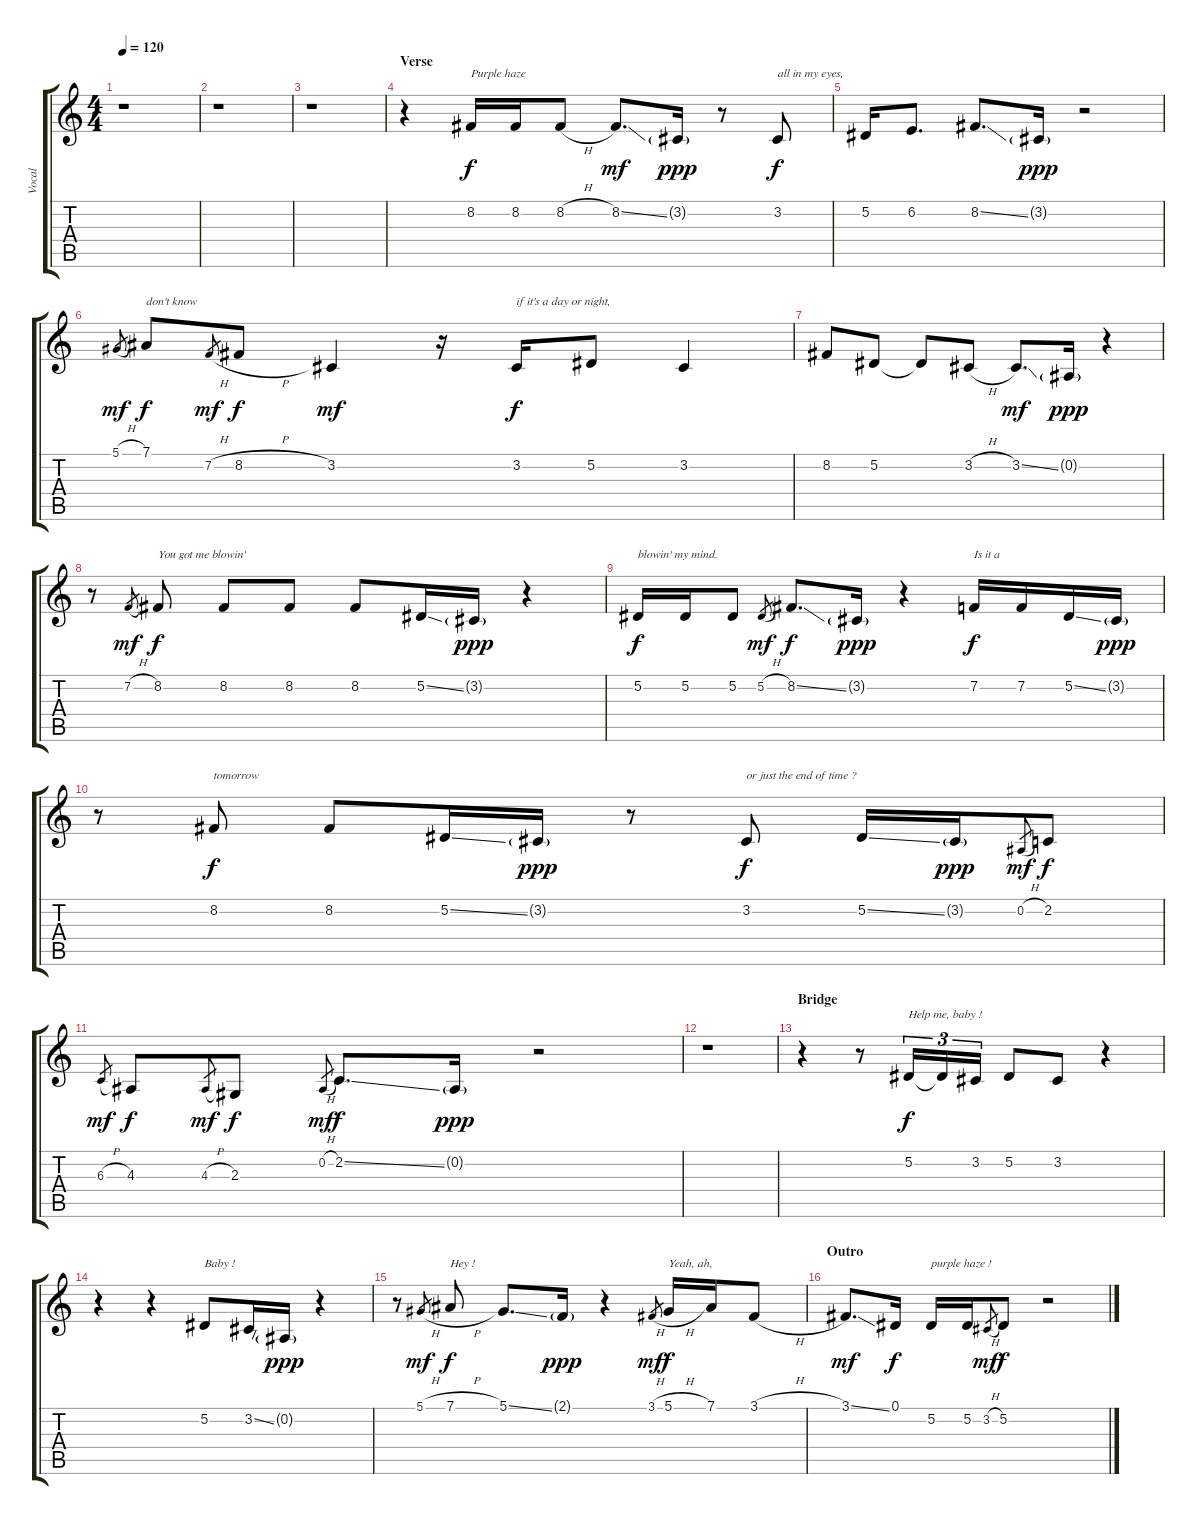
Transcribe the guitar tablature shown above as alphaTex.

\track ("Vocal" "Vocal") {instrument flute}
\staff {score tabs}
\tuning (Eb4 Bb3 Gb3 Db3 Ab2 Eb2) {hide}
\ts (4 4)
\tempo 120
\clef g2
\ks c
r.1{dy f} |
r.1 |
r.1 |
\section ("" "Verse")
r.4 8.2.16{txt "Purple haze"} 8.2.16 8.2{h}.8 8.2{ss}.8{d dy mf} 3.2{g}.16{dy ppp} r.8 3.2.8{txt "all in my eyes," dy f} |
5.2.16 6.2.8{d} 8.2{ss}.8{d} 3.2{g}.16{dy ppp} r.2 |
5.1{h}.8{gr dy mf} 7.1.8{txt "don't know" dy f} 7.2{h}.8{gr dy mf} 8.2{h}.8{dy f} 3.2.4{dy mf} r.16 3.2.16{txt "if it's a day or night," dy f} 5.2.8 3.2.4 |
8.2.8 5.2.8 5.2{t}.8 3.2{h}.8 3.2{ss}.8{d dy mf} 0.2{g}.16{dy ppp} r.4 |
r.8 7.2{h}.8{gr dy mf} 8.2.8{txt "You got me blowin'" dy f} 8.2.8 8.2.8 8.2.8 5.2{ss}.16 3.2{g}.16{dy ppp} r.4 |
5.2.16{txt "blowin' my mind." dy f} 5.2.16 5.2.8 5.2{h}.8{gr dy mf} 8.2{ss}.8{d dy f} 3.2{g}.16{dy ppp} r.4 7.2.16{txt "Is it a" dy f} 7.2.16 5.2{ss}.16 3.2{g}.16{dy ppp} |
r.8 8.2.8{txt "tomorrow" dy f} 8.2.8 5.2{ss}.16 3.2{g}.16{dy ppp} r.8 3.2.8{txt "or just the end of time ?" dy f} 5.2{ss}.16 3.2{g}.16{dy ppp} 0.2{h}.8{gr dy mf} 2.2.8{dy f} |
6.3{h}.8{gr dy mf} 4.3.8{dy f} 4.3{h}.8{gr dy mf} 2.3.8{dy f} 0.2{h}.8{gr dy mf} 2.2{ss}.8{d dy f} 0.2{g}.16{dy ppp} r.2 |
r.1 |
\section ("" "Bridge")
r.4 r.8 5.2.16{tu (3 2) txt "Help me, baby !" dy f} 5.2{t}.16{tu (3 2)} 3.2.16{tu (3 2)} 5.2.8 3.2.8 r.4 |
r.4 r.4 5.2.8{txt "Baby !"} 3.2{ss}.16 0.2{g}.16{dy ppp} r.4 |
r.8 5.1{h}.8{gr dy mf} 7.1{h}.8{txt "Hey !" dy f} 5.1{ss}.8{d} 2.1{g}.16{dy ppp} r.4 3.1{h}.8{gr dy mf} 5.1{h}.16{txt "Yeah, ah," dy f} 7.1.16 3.1{h}.8 |
\section ("" "Outro")
3.1{ss}.8{d dy mf} 0.1.16{dy f} 5.2.16{txt "purple haze !"} 5.2.16 3.2{h}.8{gr dy mf} 5.2.8{dy f} r.2
